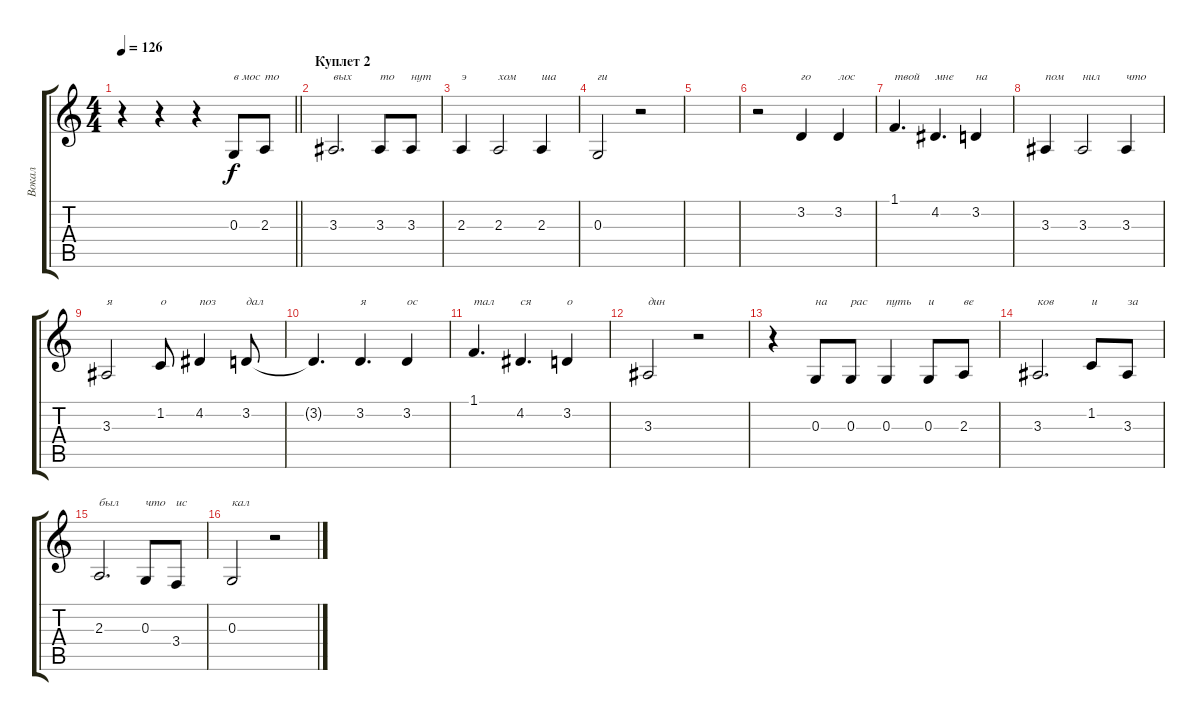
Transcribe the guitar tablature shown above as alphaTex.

\track ("Вокал" "Вокал") {instrument bassoon}
\staff {score tabs}
\tuning (E4 B3 G3 D3 A2 E2) {hide}
\ts (4 4)
\tempo 126
\clef g2
\barLineRight lightlight
\ks c
r.4{dy f} r.4 r.4 0.3.8{txt "в мос"} 2.3.8{txt "то"} |
\section ("" "Куплет 2")
3.3.2{d txt "вых"} 3.3.8{txt "то"} 3.3.8{txt "нут"} |
2.3.4{txt "э"} 2.3.2{txt "хом"} 2.3.4{txt "ша"} |
0.3.2{txt "ги"} r.2 |
|
r.2 3.2.4{txt "го"} 3.2.4{txt "лос"} |
1.1.4{d txt "твой"} 4.2.4{d txt "мне"} 3.2.4{txt "на"} |
3.3.4{txt "пом"} 3.3.2{txt "нил"} 3.3.4{txt "что"} |
3.3.2{txt "я"} 1.2.8{txt "о"} 4.2.4{txt "поз"} 3.2.8{txt "дал"} |
3.2{t}.4{d} 3.2.4{d txt "я"} 3.2.4{txt "ос"} |
1.1.4{d txt "тал"} 4.2.4{d txt "ся"} 3.2.4{txt "о"} |
3.3.2{txt "дин"} r.2 |
r.4 0.3.8{txt "на"} 0.3.8{txt "рас"} 0.3.4{txt "путь"} 0.3.8{txt "и"} 2.3.8{txt "ве"} |
3.3.2{d txt "ков"} 1.2.8{txt "и"} 3.3.8{txt "за"} |
2.3.2{d txt "был"} 0.3.8{txt "что"} 3.4.8{txt "ис"} |
0.3.2{txt "кал"} r.2
